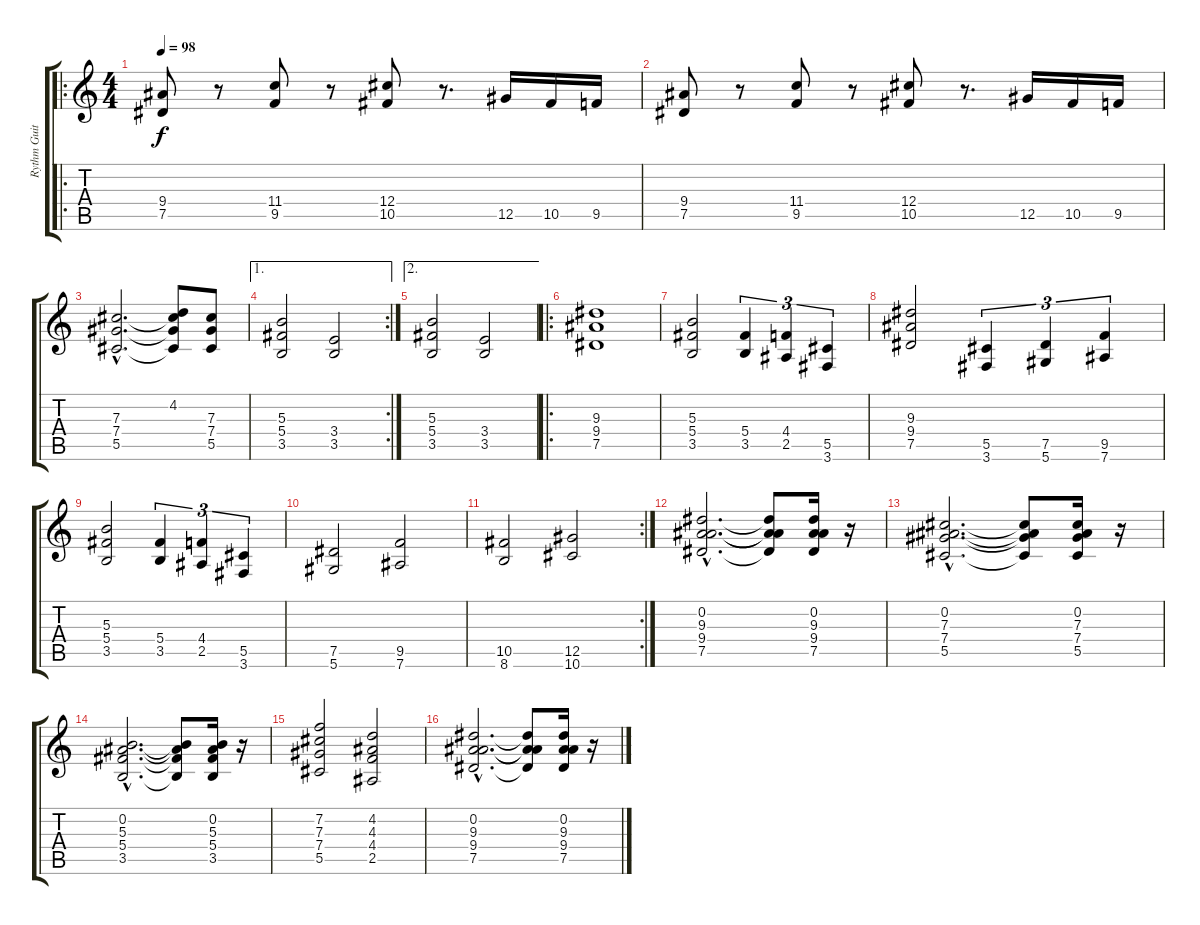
\track ("Rythm Guitar" "Rythm Guit") {instrument overdrivenguitar}
\staff {score tabs}
\tuning (Eb4 Bb3 Gb3 Db3 Ab2 Eb2) {hide}
\ro
\ts (4 4)
\tempo 98
\clef g2
\ks c
(9.4 7.5).8{dy f} r.8 (11.4 9.5).8 r.8 (12.4 10.5).8 r.8{d} 12.5.16 10.5.16 9.5.16 |
(9.4 7.5).8 r.8 (11.4 9.5).8 r.8 (12.4 10.5).8 r.8{d} 12.5.16 10.5.16 9.5.16 |
(7.3{hac} 7.4{hac} 5.5{hac}).2{d} (4.2{t} 7.3{t} 7.4{t} 5.5{t}).8 (7.3 7.4 5.5).8 |
\ae 1
\rc 2
(5.3 5.4 3.5).2 (3.4 3.5).2 |
\ae 2
(5.3 5.4 3.5).2 (3.4 3.5).2 |
\ro
(9.3 9.4 7.5).1 |
(5.3 5.4 3.5).2 (5.4 3.5).4{tu (3 2)} (4.4 2.5).4{tu (3 2)} (5.5 3.6).4{tu (3 2)} |
(9.3 9.4 7.5).2 (5.5 3.6).4{tu (3 2)} (7.5 5.6).4{tu (3 2)} (9.5 7.6).4{tu (3 2)} |
(5.3 5.4 3.5).2 (5.4 3.5).4{tu (3 2)} (4.4 2.5).4{tu (3 2)} (5.5 3.6).4{tu (3 2)} |
(7.5 5.6).2 (9.5 7.6).2 |
\rc 2
(10.5 8.6).2 (12.5 10.6).2 |
(0.2{hac} 9.3{hac} 9.4{hac} 7.5{hac}).2{d} (0.2{t} 9.3{t} 9.4{t} 7.5{t}).8 (0.2 9.3 9.4 7.5).16 r.16 |
(0.2{hac} 7.3{hac} 7.4{hac} 5.5{hac}).2{d} (0.2{t} 7.3{t} 7.4{t} 5.5{t}).8 (0.2 7.3 7.4 5.5).16 r.16 |
(0.2{hac} 5.3{hac} 5.4{hac} 3.5{hac}).2{d} (0.2{t} 5.3{t} 5.4{t} 3.5{t}).8 (0.2 5.3 5.4 3.5).16 r.16 |
(7.2 7.3 7.4 5.5).2 (4.2 4.3 4.4 2.5).2 |
(0.2{hac} 9.3{hac} 9.4{hac} 7.5{hac}).2{d} (0.2{t} 9.3{t} 9.4{t} 7.5{t}).8 (0.2 9.3 9.4 7.5).16 r.16
